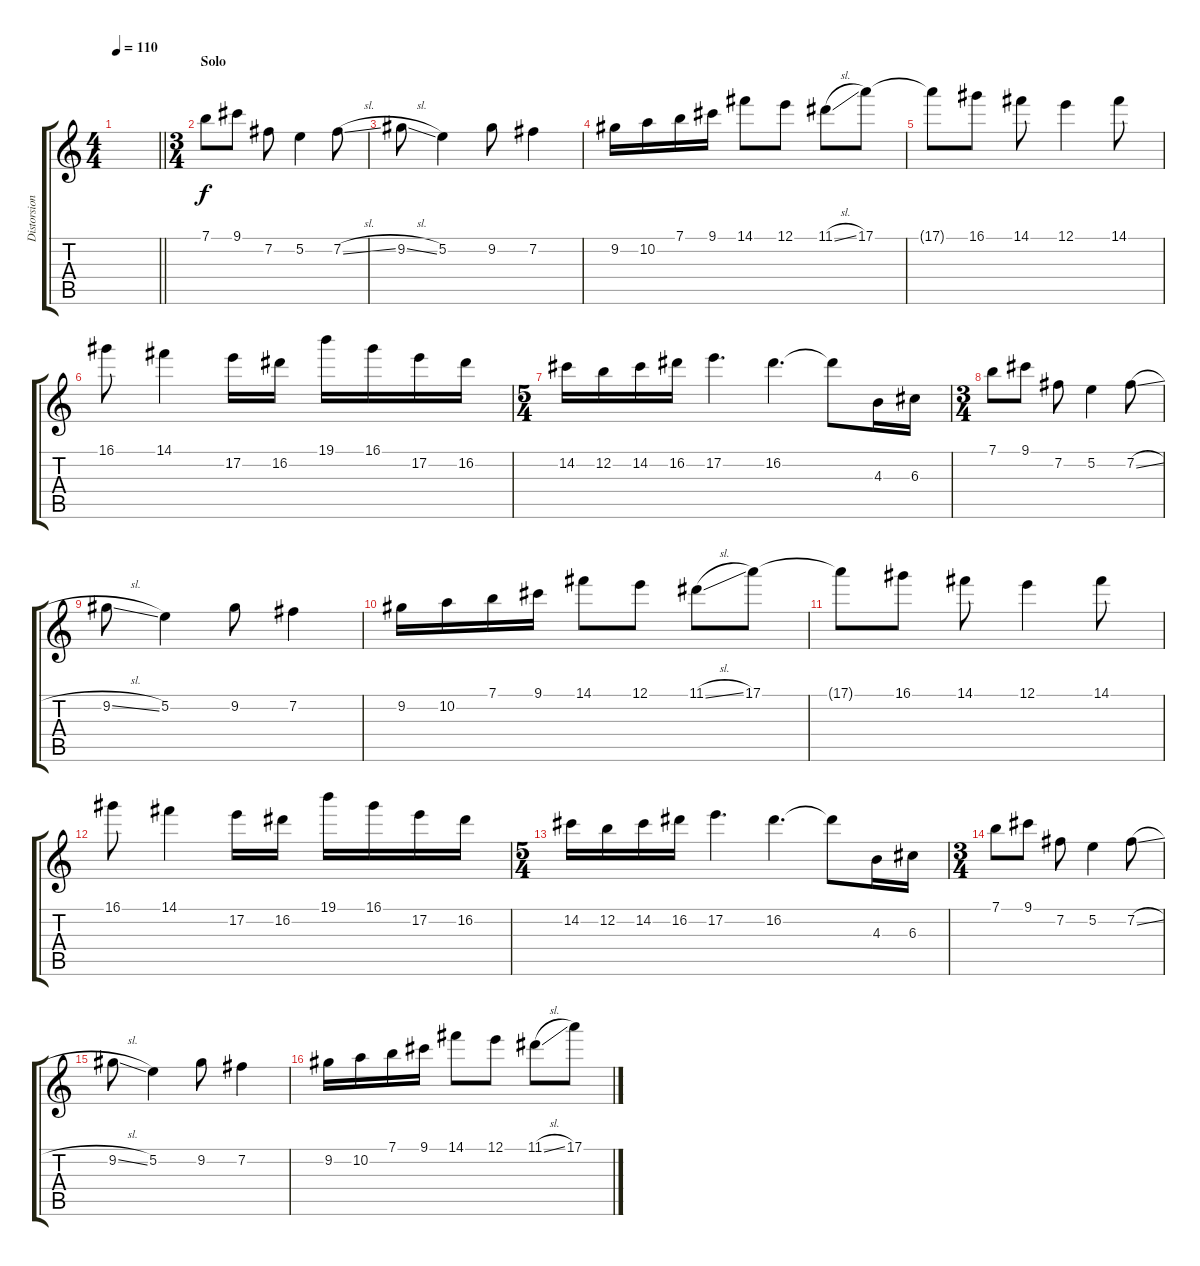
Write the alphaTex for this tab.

\track ("Distorsion Guitar" "Distorsion") {instrument overdrivenguitar}
\staff {score tabs}
\tuning (E4 B3 G3 D3 A2 E2) {hide}
\ts (4 4)
\tempo 110
\clef g2
\barLineRight lightlight
\ks c
|
\ts (3 4)
\section ("" "Solo")
7.1.8 9.1.8 7.2.8 5.2.4 7.2{sl}.8 |
9.2{sl}.8 5.2.4 9.2.8 7.2.4 |
9.2.16 10.2.16 7.1.16 9.1.16 14.1.8 12.1.8 11.1{sl}.8 17.1.8 |
17.1{t}.8 16.1.8 14.1.8 12.1.4 14.1.8 |
16.1.8 14.1.4 17.2.16 16.2.16 19.1.16 16.1.16 17.2.16 16.2.16 |
\ts (5 4)
14.2.16 12.2.16 14.2.16 16.2.16 17.2.4{d} 16.2.4{d} 16.2{t}.8 4.3.16 6.3.16 |
\ts (3 4)
7.1.8 9.1.8 7.2.8 5.2.4 7.2{sl}.8 |
9.2{sl}.8 5.2.4 9.2.8 7.2.4 |
9.2.16 10.2.16 7.1.16 9.1.16 14.1.8 12.1.8 11.1{sl}.8 17.1.8 |
17.1{t}.8 16.1.8 14.1.8 12.1.4 14.1.8 |
16.1.8 14.1.4 17.2.16 16.2.16 19.1.16 16.1.16 17.2.16 16.2.16 |
\ts (5 4)
14.2.16 12.2.16 14.2.16 16.2.16 17.2.4{d} 16.2.4{d} 16.2{t}.8 4.3.16 6.3.16 |
\ts (3 4)
7.1.8 9.1.8 7.2.8 5.2.4 7.2{sl}.8 |
9.2{sl}.8 5.2.4 9.2.8 7.2.4 |
9.2.16 10.2.16 7.1.16 9.1.16 14.1.8 12.1.8 11.1{sl}.8 17.1.8
